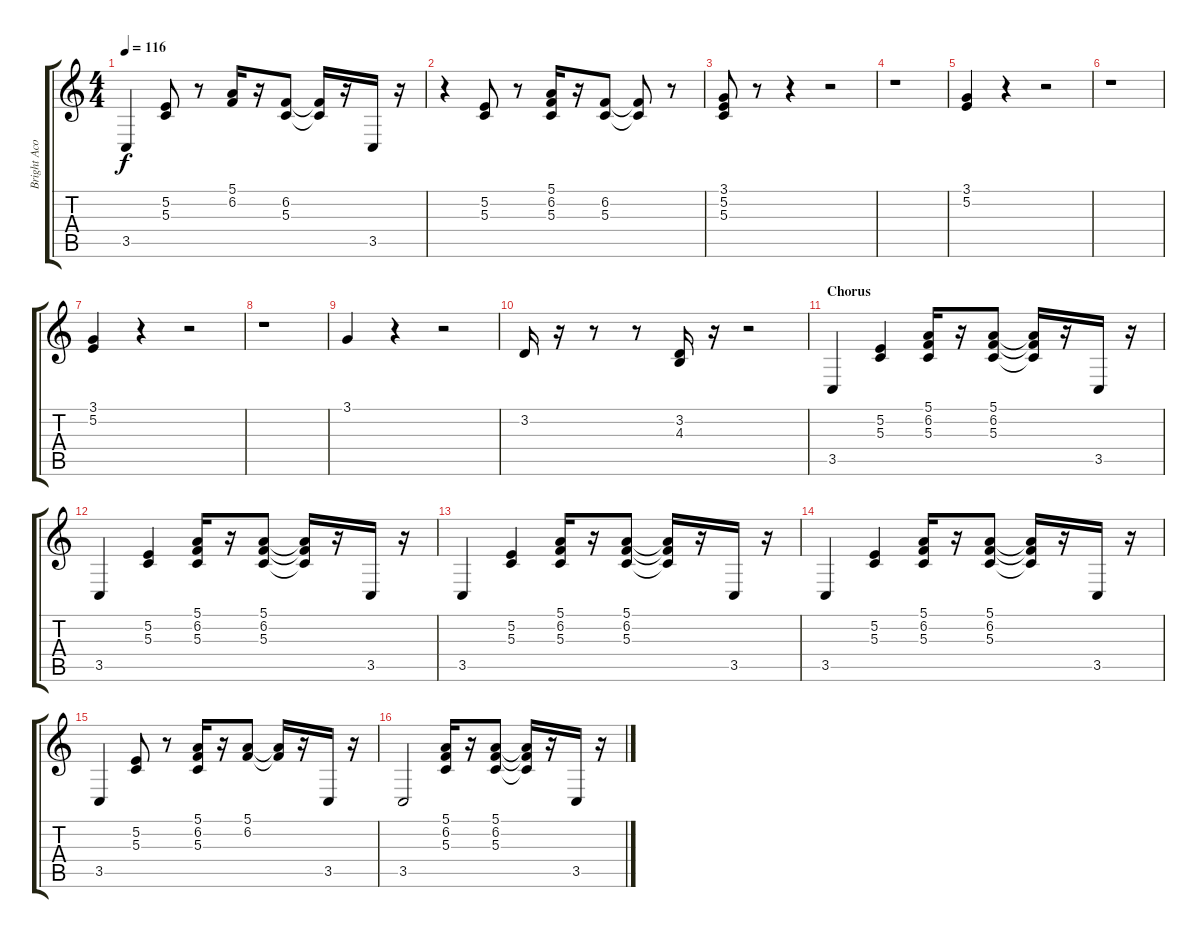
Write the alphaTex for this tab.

\track ("Bright Acoustic Piano" "Bright Aco") {instrument brightacousticpiano}
\staff {score tabs}
\tuning (E4 B3 G3 D3 A2 E2) {hide}
\ts (4 4)
\tempo 116
\clef g2
\ks c
3.5.4{dy f} (5.2 5.3).8 r.8 (5.1 6.2).16 r.16 (6.2 5.3).8 (6.2{t} 5.3{t}).16 r.16 3.5.16 r.16 |
r.4 (5.2 5.3).8 r.8 (5.1 6.2 5.3).16 r.16 (6.2 5.3).8 (6.2{t} 5.3{t}).8 r.8 |
(3.1 5.2 5.3).8 r.8 r.4 r.2 |
r.1 |
(3.1 5.2).4 r.4 r.2 |
r.1 |
(3.1 5.2).4 r.4 r.2 |
r.1 |
3.1.4 r.4 r.2 |
3.2.16 r.16 r.8 r.8 (3.2 4.3).16 r.16 r.2 |
\section ("" "Chorus")
3.5.4 (5.2 5.3).4 (5.1 6.2 5.3).16 r.16 (5.1 6.2 5.3).8 (5.1{t} 6.2{t} 5.3{t}).16 r.16 3.5.16 r.16 |
3.5.4 (5.2 5.3).4 (5.1 6.2 5.3).16 r.16 (5.1 6.2 5.3).8 (5.1{t} 6.2{t} 5.3{t}).16 r.16 3.5.16 r.16 |
3.5.4 (5.2 5.3).4 (5.1 6.2 5.3).16 r.16 (5.1 6.2 5.3).8 (5.1{t} 6.2{t} 5.3{t}).16 r.16 3.5.16 r.16 |
3.5.4 (5.2 5.3).4 (5.1 6.2 5.3).16 r.16 (5.1 6.2 5.3).8 (5.1{t} 6.2{t} 5.3{t}).16 r.16 3.5.16 r.16 |
3.5.4 (5.2 5.3).8 r.8 (5.1 6.2 5.3).16 r.16 (5.1 6.2).8 (5.1{t} 6.2{t}).16 r.16 3.5.16 r.16 |
3.5.2 (5.1 6.2 5.3).16 r.16 (5.1 6.2 5.3).8 (5.1{t} 6.2{t} 5.3{t}).16 r.16 3.5.16 r.16
